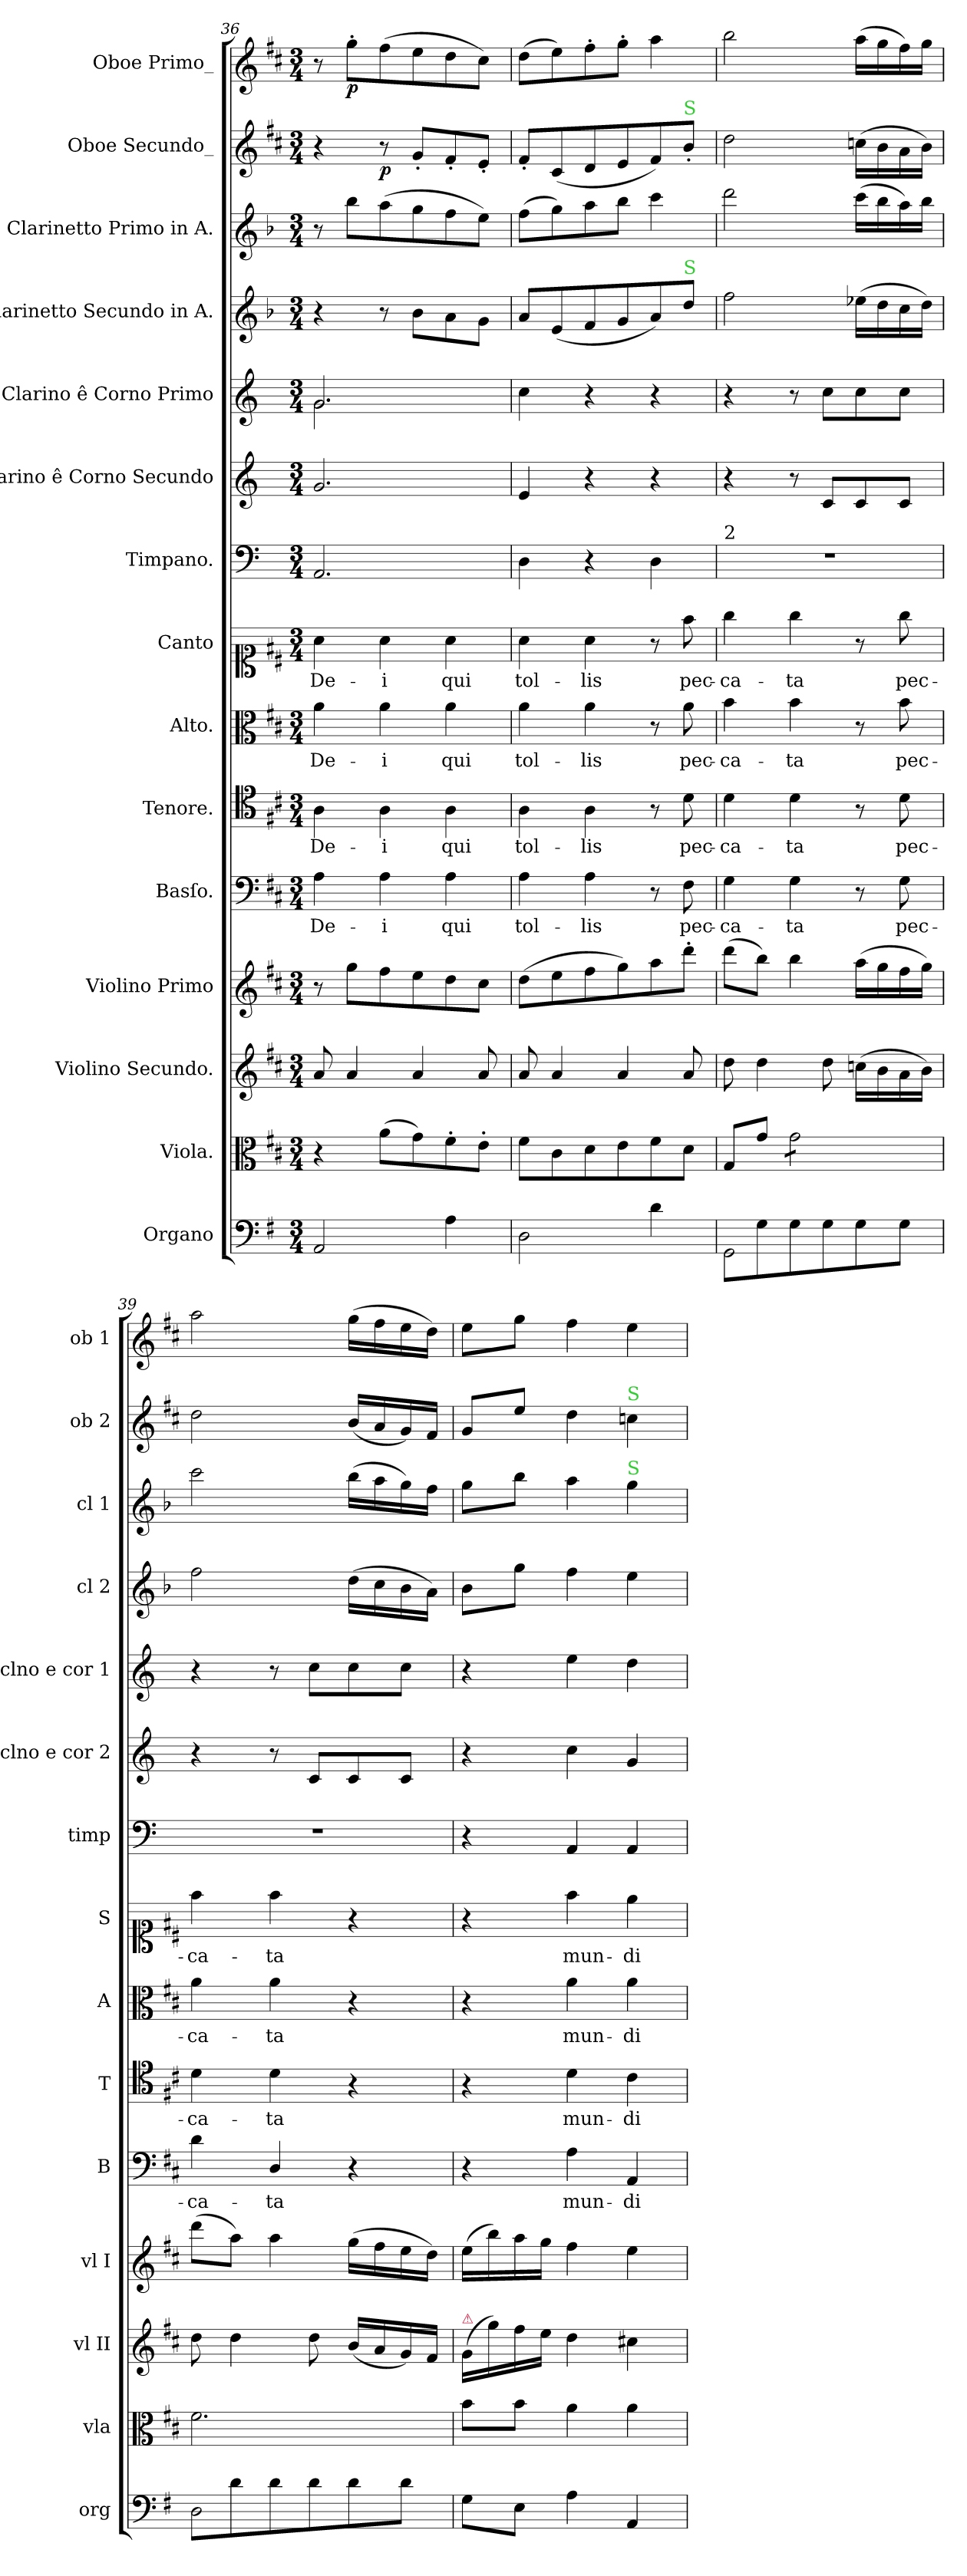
**kern	**kern	**dynam	**kern	**dynam	**kern	**dynam	**kern	**text	**dynam	**kern	**text	**dynam	**kern	**text	**kern	**text	**dynam	**kern	**kern	**dynam	**kern	**dynam	**kern	**dynam	**kern	**dynam	**kern	**dynam	**kern	**dynam
*part15	*part14	*part14	*part13	*part13	*part12	*part12	*part11	*part11	*part11	*part10	*part10	*part10	*part9	*part9	*part8	*part8	*part8	*part7	*part6	*part6	*part5	*part5	*part4	*part4	*part3	*part3	*part2	*part2	*part1	*part1
*staff15	*staff14	*staff14	*staff13	*staff13	*staff12	*staff12	*staff11	*staff11	*staff11	*staff10	*staff10	*staff10	*staff9	*staff9	*staff8	*staff8	*staff8	*staff7	*staff6	*staff6	*staff5	*staff5	*staff4	*staff4	*staff3	*staff3	*staff2	*staff2	*staff1	*staff1
*I"Organo	*I"Viola.	*	*I"Violino Secundo.	*	*I"Violino Primo	*	*I"Basſo.	*	*	*I"Tenore.	*	*	*I"Alto.	*	*I"Canto	*	*	*I"Timpano.	*I"Clarino ê Corno Secundo	*	*I"Clarino ê Corno Primo	*	*I"Clarinetto Secundo in A.	*	*I"Clarinetto Primo in A.	*	*I"Oboe Secundo_	*	*I"Oboe Primo_	*
*I'org	*I'vla	*	*I'vl II	*	*I'vl I	*	*I'B	*	*	*I'T	*	*	*I'A	*	*I'S	*	*	*I'timp	*I'clno e cor 2	*	*I'clno e cor 1	*	*I'cl 2	*	*I'cl 1	*	*I'ob 2	*	*I'ob 1	*
*clefF4	*clefC3	*	*clefG2	*	*clefG2	*	*clefF4	*	*	*clefC4	*	*	*clefC3	*	*clefC1	*	*	*clefF4	*clefG2	*	*clefG2	*	*clefG2	*	*clefG2	*	*clefG2	*	*clefG2	*
*	*	*	*	*	*	*	*	*	*	*	*	*	*	*	*	*	*	*	*ITrd6c10	*	*ITrd6c10	*	*ITrd2c3	*	*ITrd2c3	*	*	*	*	*
*k[f#]	*k[f#c#]	*	*k[f#c#]	*	*k[f#c#]	*	*k[f#c#]	*	*	*k[f#c#]	*	*	*k[f#c#]	*	*k[f#c#]	*	*	*k[]	*k[f#c#]	*	*k[f#c#]	*	*k[f#c#]	*	*k[f#c#]	*	*k[f#c#]	*	*k[f#c#]	*
*	*	*	*	*	*	*	*	*	*	*	*	*	*	*	*D:	*	*	*	*	*	*	*	*D:	*	*D:	*	*D:	*	*D:	*
*M3/4	*M3/4	*	*M3/4	*	*M3/4	*	*M3/4	*	*	*M3/4	*	*	*M3/4	*	*M3/4	*	*	*M3/4	*M3/4	*	*M3/4	*	*M3/4	*	*M3/4	*	*M3/4	*	*M3/4	*
=36	=36	=36	=36	=36	=36	=36	=36	=36	=36	=36	=36	=36	=36	=36	=36	=36	=36	=36	=36	=36	=36	=36	=36	=36	=36	=36	=36	=36	=36	=36
*	*	*	*	*	*	*	*	*	*	*	*	*	*	*	*	*	*	*	*	*	*^	*	*	*	*	*	*	*	*	*
2AA/	4r	.	8a/	.	8r	.	4A\	De-	.	4A\	De-	.	4a\	De-	4a\	De-	.	2.AA/	2.A/	.	2.A/	2.A\	.	4r	.	8r	.	4r	.	8r	.
!	!	!	!	!	!	!LO:DY:b	!	!	!	!	!	!	!	!	!	!	!	!	!	!	!	!	!	!	!	!	!LO:DY:b	!	!	!	!
.	.	.	4a/	.	8gg\L	piano	.	.	.	.	.	.	.	.	.	.	.	.	.	.	.	.	.	.	.	8gg\L	pia	.	.	8gg'\L	p
!	!	!LO:DY:b	!	!	!	!	!	!	!	!	!	!	!	!	!	!	!	!	!	!	!	!	!	!	!LO:DY:b	!	!	!	!	!	!
.	(8a\L	pia	.	.	8ff#\	.	4A\	-i	.	4A\	-i	.	4a\	-i	4a\	-i	.	.	.	.	.	.	.	8r	pia	(8ff#\	.	8r	p	(8ff#\	.
.	8g\)	.	4a/	.	8ee\	.	.	.	.	.	.	.	.	.	.	.	.	.	.	.	.	.	.	8g\L	.	8ee\	.	8g'/L	.	8ee\	.
4A\	8f#'\	.	.	.	8dd\	.	4A\	qui	.	4A\	qui	.	4a\	qui	4a\	qui	.	.	.	.	.	.	.	8f#\	.	8dd\	.	8f#'/	.	8dd\	.
.	8e'\J	.	8a/	.	8cc#\J	.	.	.	.	.	.	.	.	.	.	.	.	.	.	.	.	.	.	8e\J	.	8cc#\J)	.	8e'/J	.	8cc#\J)	.
*	*	*	*	*	*	*	*	*	*	*	*	*	*	*	*	*	*	*	*	*	*v	*v	*	*	*	*	*	*	*	*	*
=37	=37	=37	=37	=37	=37	=37	=37	=37	=37	=37	=37	=37	=37	=37	=37	=37	=37	=37	=37	=37	=37	=37	=37	=37	=37	=37	=37	=37	=37	=37
2D\	8f#\L	.	8a/	.	(8dd\L	.	4A\	tol-	.	4A\	tol-	.	4a\	tol-	4a\	tol-	.	4D\	4F#/	.	4d\	.	8f#/L	.	(8dd\L	.	8f#'/L	.	(8dd\L	.
.	8c#\	.	4a/	.	8ee\	.	.	.	.	.	.	.	.	.	.	.	.	.	.	.	.	.	(8c#/	.	8ee\)	.	(8c#/	.	8ee\)	.
.	8d\	.	.	.	8ff#\	.	4A\	-lis	.	4A\	-lis	.	4a\	-lis	4a\	-lis	.	4r	4r	.	4r	.	8d/	.	8ff#\	.	8d/	.	8ff#'\	.
.	8e\	.	4a/	.	8gg\)	.	.	.	.	.	.	.	.	.	.	.	.	.	.	.	.	.	8e/	.	8gg\J	.	8e/	.	8gg'\J	.
4d\	8f#\	.	.	.	8aa\	.	8r	.	.	8r	.	.	8r	.	8r	.	.	4D\	4r	.	4r	.	8f#/)	.	4aa\	.	8f#/)	.	4aa\	.
!	!	!	!	!	!	!	!	!	!	!	!	!	!	!	!	!	!	!	!	!	!	!	!	!	!	!	!LO:TX:a:color=limegreen:t=S	!	!	!
!	!	!	!	!	!	!	!	!	!	!	!	!	!	!	!	!	!	!	!	!	!	!	!LO:TX:a:color=limegreen:t=S	!	!	!	!	!	!	!
!	!	!	!	!	!	!LO:DY:b	!	!	!LO:DY:a	!	!	!LO:DY:a	!	!	!	!	!LO:DY:b	!	!	!	!	!	!	!	!	!	!	!	!	!
.	8d\J	.	8a/	.	8ddd'\J	forto	8F#\	pec-	forto	8d\	pec-	forto	8a\	pec-	8ff#\	pec-	forto	.	.	.	.	.	8b/J	.	.	.	8b'/J	.	.	.
=38	=38	=38	=38	=38	=38	=38	=38	=38	=38	=38	=38	=38	=38	=38	=38	=38	=38	=38	=38	=38	=38	=38	=38	=38	=38	=38	=38	=38	=38	=38
!	!	!	!	!	!	!	!	!	!	!	!	!	!	!	!	!	!	!LO:TX:a:t=2	!	!	!	!	!	!	!	!	!	!	!	!
!LO:N:vis=2	!	!LO:DY:b	!	!LO:DY:b	!	!	!	!	!	!	!	!	!	!	!	!	!	!	!	!	!	!	!	!LO:DY:b	!	!LO:DY:b	!	!LO:DY:b	!	!LO:DY:b
8GG\	8G/L	fort	8dd\	forto	(8ddd\L	.	4G\	-ca-	.	4d\	-ca-	.	4b\	-ca-	4gg\	-ca-	.	2.r	4r	.	4r	.	2dd\	forto	2bb\	forto	2dd\	for	2bb\	for
8G\	8g\J	.	4dd\	.	8bb\J)	.	.	.	.	.	.	.	.	.	.	.	.	.	.	.	.	.	.	.	.	.	.	.	.	.
!	!	!	!	!	!	!	!	!	!	!	!	!	!	!	!	!	!	!	!	!LO:DY:b	!	!	!	!	!	!	!	!	!	!
*	*tremolo	*	*	*	*	*	*	*	*	*	*	*	*	*	*	*	*	*	*	*	*	*	*	*	*	*	*	*	*	*
8G\	8g\L	.	.	.	4bb\	.	4G\	-ta	.	4d\	-ta	.	4b\	-ta	4gg\	-ta	.	.	8r	fort	8r	.	.	.	.	.	.	.	.	.
!	!	!	!	!	!	!	!	!	!	!	!	!	!	!	!	!	!	!	!	!	!	!LO:DY:b	!	!	!	!	!	!	!	!
8G\	8g\	.	8dd\	.	.	.	.	.	.	.	.	.	.	.	.	.	.	.	8D/L	.	8d\L	forto	.	.	.	.	.	.	.	.
8G\	8g\	.	(16ccn\LL	.	(16aa\LL	.	8r	.	.	8r	.	.	8r	.	8r	.	.	.	8D/	.	8d\	.	(16ccn\LL	.	(16aa\LL	.	(16ccn\LL	.	(16aa\LL	.
.	.	.	16b\	.	16gg\	.	.	.	.	.	.	.	.	.	.	.	.	.	.	.	.	.	16b\	.	16gg\	.	16b\	.	16gg\	.
8G\J	8g\J	.	16a\	.	16ff#\	.	8G\	pec-	.	8d\	pec-	.	8b\	pec-	8gg\	pec-	.	.	8D/J	.	8d\J	.	16a\	.	16ff#\)	.	16a\	.	16ff#\)	.
*	*Xtremolo	*	*	*	*	*	*	*	*	*	*	*	*	*	*	*	*	*	*	*	*	*	*	*	*	*	*	*	*	*
.	.	.	16b\JJ)	.	16gg\JJ)	.	.	.	.	.	.	.	.	.	.	.	.	.	.	.	.	.	16b\JJ)	.	16gg\JJ	.	16b\JJ)	.	16gg\JJ	.
=39	=39	=39	=39	=39	=39	=39	=39	=39	=39	=39	=39	=39	=39	=39	=39	=39	=39	=39	=39	=39	=39	=39	=39	=39	=39	=39	=39	=39	=39	=39
!LO:N:vis=2	!	!	!	!	!	!	!	!	!	!	!	!	!	!	!	!	!	!	!	!	!	!	!	!	!	!	!	!	!	!
8D\	2.f#\	.	8dd\	.	(8ddd\L	.	4d\	-ca-	.	4d\	-ca-	.	4a\	-ca-	4ff#\	-ca-	.	2.r	4r	.	4r	.	2dd\	.	2aa\	.	2dd\	.	2aa\	.
8d\	.	.	4dd\	.	8aa\J)	.	.	.	.	.	.	.	.	.	.	.	.	.	.	.	.	.	.	.	.	.	.	.	.	.
8d\	.	.	.	.	4aa\	.	4D/	-ta	.	4d\	-ta	.	4a\	-ta	4ff#\	-ta	.	.	8r	.	8r	.	.	.	.	.	.	.	.	.
8d\	.	.	8dd\	.	.	.	.	.	.	.	.	.	.	.	.	.	.	.	8D/L	.	8d\L	.	.	.	.	.	.	.	.	.
8d\	.	.	(16b/LL	.	(16gg\LL	.	4r	.	.	4r	.	.	4r	.	4r	.	.	.	8D/	.	8d\	.	(16b\LL	.	(16gg\LL	.	(16b/LL	.	(16gg\LL	.
.	.	.	16a/	.	16ff#\	.	.	.	.	.	.	.	.	.	.	.	.	.	.	.	.	.	16a\	.	16ff#\	.	16a/	.	16ff#\	.
8d\J	.	.	16g/)	.	16ee\	.	.	.	.	.	.	.	.	.	.	.	.	.	8D/J	.	8d\J	.	16g\	.	16ee\)	.	16g/)	.	16ee\	.
.	.	.	16f#/JJ	.	16dd\JJ)	.	.	.	.	.	.	.	.	.	.	.	.	.	.	.	.	.	16f#\JJ)	.	16dd\JJ	.	16f#/JJ	.	16dd\JJ)	.
=40	=40	=40	=40	=40	=40	=40	=40	=40	=40	=40	=40	=40	=40	=40	=40	=40	=40	=40	=40	=40	=40	=40	=40	=40	=40	=40	=40	=40	=40	=40
!	!	!	!LO:TX:a:color=crimson:t=⚠	!	!	!	!	!	!	!	!	!	!	!	!	!	!	!	!	!	!	!	!	!	!	!	!	!	!	!
8G\L	8b\L	.	(16g/LL	.	(16ee\LL	.	4r	.	.	4r	.	.	4r	.	4r	.	.	4r	4r	.	4r	.	8g\L	.	8ee\L	.	8g/L	.	8ee\L	.
.	.	.	16gg\)	.	16bb\)	.	.	.	.	.	.	.	.	.	.	.	.	.	.	.	.	.	.	.	.	.	.	.	.	.
8E\J	8b\J	.	16ff#\	.	16aa\	.	.	.	.	.	.	.	.	.	.	.	.	.	.	.	.	.	8ee\J	.	8gg\J	.	8ee\J	.	8gg\J	.
.	.	.	16ee\JJ	.	16gg\JJ	.	.	.	.	.	.	.	.	.	.	.	.	.	.	.	.	.	.	.	.	.	.	.	.	.
4A\	4a\	.	4dd\	.	4ff#\	.	4A\	mun-	.	4d\	mun-	.	4a\	mun-	4ff#\	mun-	.	4AA/	4d\	.	4f#\	.	4dd\	.	4ff#\	.	4dd\	.	4ff#\	.
!	!	!	!	!	!	!	!	!	!	!	!	!	!	!	!	!	!	!	!	!	!	!	!	!	!	!	!LO:TX:a:color=limegreen:t=S	!	!	!
!	!	!	!	!	!	!	!	!	!	!	!	!	!	!	!	!	!	!	!	!	!	!	!	!	!LO:TX:a:color=limegreen:t=S	!	!	!	!	!
4AA/	4a\	.	4cc#X\	.	4ee\	.	4AA/	-di	.	4c#\	-di	.	4a\	-di	4ee\	-di	.	4AA/	4A/	.	4e\	.	4cc#\	.	4ee\	.	4ccn\	.	4ee\	.
=	=	=	=	=	=	=	=	=	=	=	=	=	=	=	=	=	=	=	=	=	=	=	=	=	=	=	=	=	=	=
*-	*-	*-	*-	*-	*-	*-	*-	*-	*-	*-	*-	*-	*-	*-	*-	*-	*-	*-	*-	*-	*-	*-	*-	*-	*-	*-	*-	*-	*-	*-
